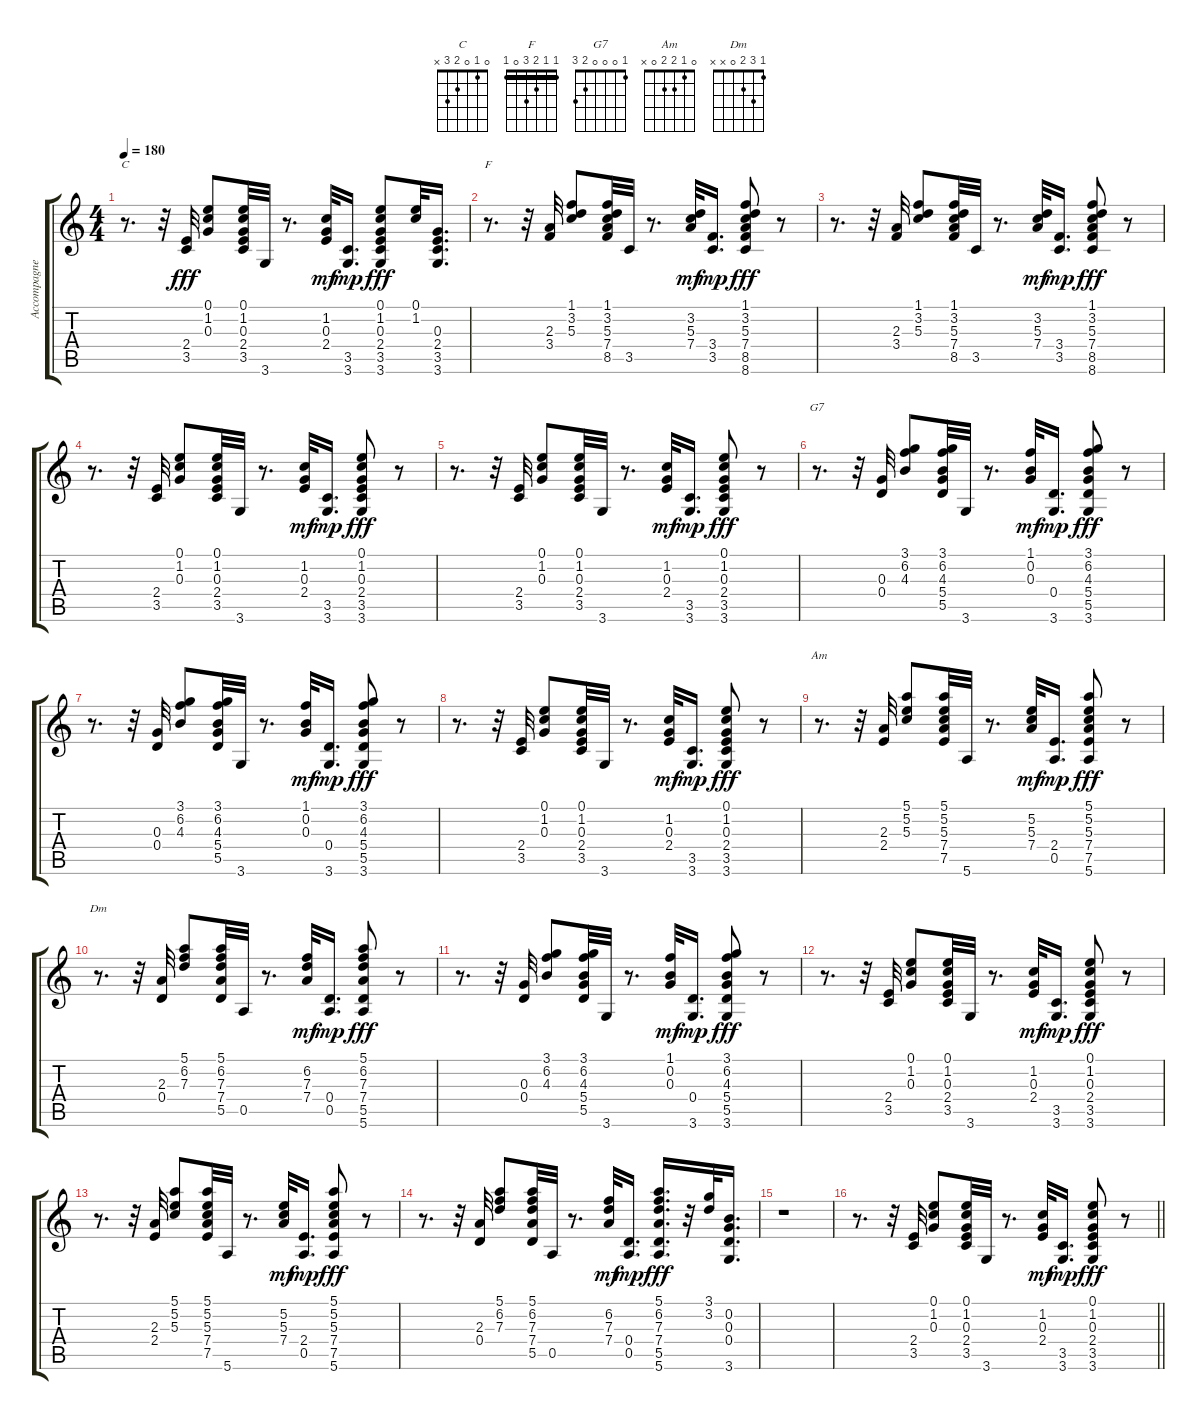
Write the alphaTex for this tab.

\track ("Accompagnement" "Accompagne") {instrument acousticguitarsteel}
\staff {score tabs}
\tuning (E4 B3 G3 D3 A2 E2) {hide}
\chord ("C" 0 1 0 2 3 x)
\chord ("F" 1 1 2 3 0 1) {barre 1}
\chord ("G7" 1 0 0 0 2 3)
\chord ("Am" 0 1 2 2 0 x)
\chord ("Dm" 1 3 2 0 x x)
\ts (4 4)
\tempo 180
\clef g2
\ks c
r.8{d ch "C" dy fff} r.32 (2.4 3.5).32 (0.1 1.2 0.3).8 (0.1 1.2 0.3 2.4 3.5).32 3.6.32 r.8{d} (1.2 0.3 2.4).32{dy mf} (3.5 3.6).16{d dy mp} (0.1 1.2 0.3 2.4 3.5 3.6).8{dy fff} (0.1 1.2).32 (0.3 2.4 3.5 3.6).16{d} |
r.8{d ch "F"} r.32 (2.3 3.4).32 (1.1 3.2 5.3).8 (1.1 3.2 5.3 7.4 8.5).32 3.5.32 r.8{d} (3.2 5.3 7.4).32{dy mf} (3.4 3.5).16{d dy mp} (1.1 3.2 5.3 7.4 8.5 8.6).8{dy fff} r.8 |
r.8{d} r.32 (2.3 3.4).32 (1.1 3.2 5.3).8 (1.1 3.2 5.3 7.4 8.5).32 3.5.32 r.8{d} (3.2 5.3 7.4).32{dy mf} (3.4 3.5).16{d dy mp} (1.1 3.2 5.3 7.4 8.5 8.6).8{dy fff} r.8 |
r.8{d} r.32 (2.4 3.5).32 (0.1 1.2 0.3).8 (0.1 1.2 0.3 2.4 3.5).32 3.6.32 r.8{d} (1.2 0.3 2.4).32{dy mf} (3.5 3.6).16{d dy mp} (0.1 1.2 0.3 2.4 3.5 3.6).8{dy fff} r.8 |
r.8{d} r.32 (2.4 3.5).32 (0.1 1.2 0.3).8 (0.1 1.2 0.3 2.4 3.5).32 3.6.32 r.8{d} (1.2 0.3 2.4).32{dy mf} (3.5 3.6).16{d dy mp} (0.1 1.2 0.3 2.4 3.5 3.6).8{dy fff} r.8 |
r.8{d ch "G7"} r.32 (0.3 0.4).32 (3.1 6.2 4.3).8 (3.1 6.2 4.3 5.4 5.5).32 3.6.32 r.8{d} (1.1 0.2 0.3).32{dy mf} (0.4 3.6).16{d dy mp} (3.1 6.2 4.3 5.4 5.5 3.6).8{dy fff} r.8 |
r.8{d} r.32 (0.3 0.4).32 (3.1 6.2 4.3).8 (3.1 6.2 4.3 5.4 5.5).32 3.6.32 r.8{d} (1.1 0.2 0.3).32{dy mf} (0.4 3.6).16{d dy mp} (3.1 6.2 4.3 5.4 5.5 3.6).8{dy fff} r.8 |
r.8{d} r.32 (2.4 3.5).32 (0.1 1.2 0.3).8 (0.1 1.2 0.3 2.4 3.5).32 3.6.32 r.8{d} (1.2 0.3 2.4).32{dy mf} (3.5 3.6).16{d dy mp} (0.1 1.2 0.3 2.4 3.5 3.6).8{dy fff} r.8 |
r.8{d ch "Am"} r.32 (2.3 2.4).32 (5.1 5.2 5.3).8 (5.1 5.2 5.3 7.4 7.5).32 5.6.32 r.8{d} (5.2 5.3 7.4).32{dy mf} (2.4 0.5).16{d dy mp} (5.1 5.2 5.3 7.4 7.5 5.6).8{dy fff} r.8 |
r.8{d ch "Dm"} r.32 (2.3 0.4).32 (5.1 6.2 7.3).8 (5.1 6.2 7.3 7.4 5.5).32 0.5.32 r.8{d} (6.2 7.3 7.4).32{dy mf} (0.4 0.5).16{d dy mp} (5.1 6.2 7.3 7.4 5.5 5.6).8{dy fff} r.8 |
r.8{d} r.32 (0.3 0.4).32 (3.1 6.2 4.3).8 (3.1 6.2 4.3 5.4 5.5).32 3.6.32 r.8{d} (1.1 0.2 0.3).32{dy mf} (0.4 3.6).16{d dy mp} (3.1 6.2 4.3 5.4 5.5 3.6).8{dy fff} r.8 |
r.8{d} r.32 (2.4 3.5).32 (0.1 1.2 0.3).8 (0.1 1.2 0.3 2.4 3.5).32 3.6.32 r.8{d} (1.2 0.3 2.4).32{dy mf} (3.5 3.6).16{d dy mp} (0.1 1.2 0.3 2.4 3.5 3.6).8{dy fff} r.8 |
r.8{d} r.32 (2.3 2.4).32 (5.1 5.2 5.3).8 (5.1 5.2 5.3 7.4 7.5).32 5.6.32 r.8{d} (5.2 5.3 7.4).32{dy mf} (2.4 0.5).16{d dy mp} (5.1 5.2 5.3 7.4 7.5 5.6).8{dy fff} r.8 |
r.8{d} r.32 (2.3 0.4).32 (5.1 6.2 7.3).8 (5.1 6.2 7.3 7.4 5.5).32 0.5.32 r.8{d} (6.2 7.3 7.4).32{dy mf} (0.4 0.5).16{d dy mp} (5.1 6.2 7.3 7.4 5.5 5.6).16{d dy fff} r.32 (3.1 3.2).32 (0.2 0.3 0.4 3.6).16{d} |
r.1 |
\barLineRight lightlight
r.8{d} r.32 (2.4 3.5).32 (0.1 1.2 0.3).8 (0.1 1.2 0.3 2.4 3.5).32 3.6.32 r.8{d} (1.2 0.3 2.4).32{dy mf} (3.5 3.6).16{d dy mp} (0.1 1.2 0.3 2.4 3.5 3.6).8{dy fff} r.8
